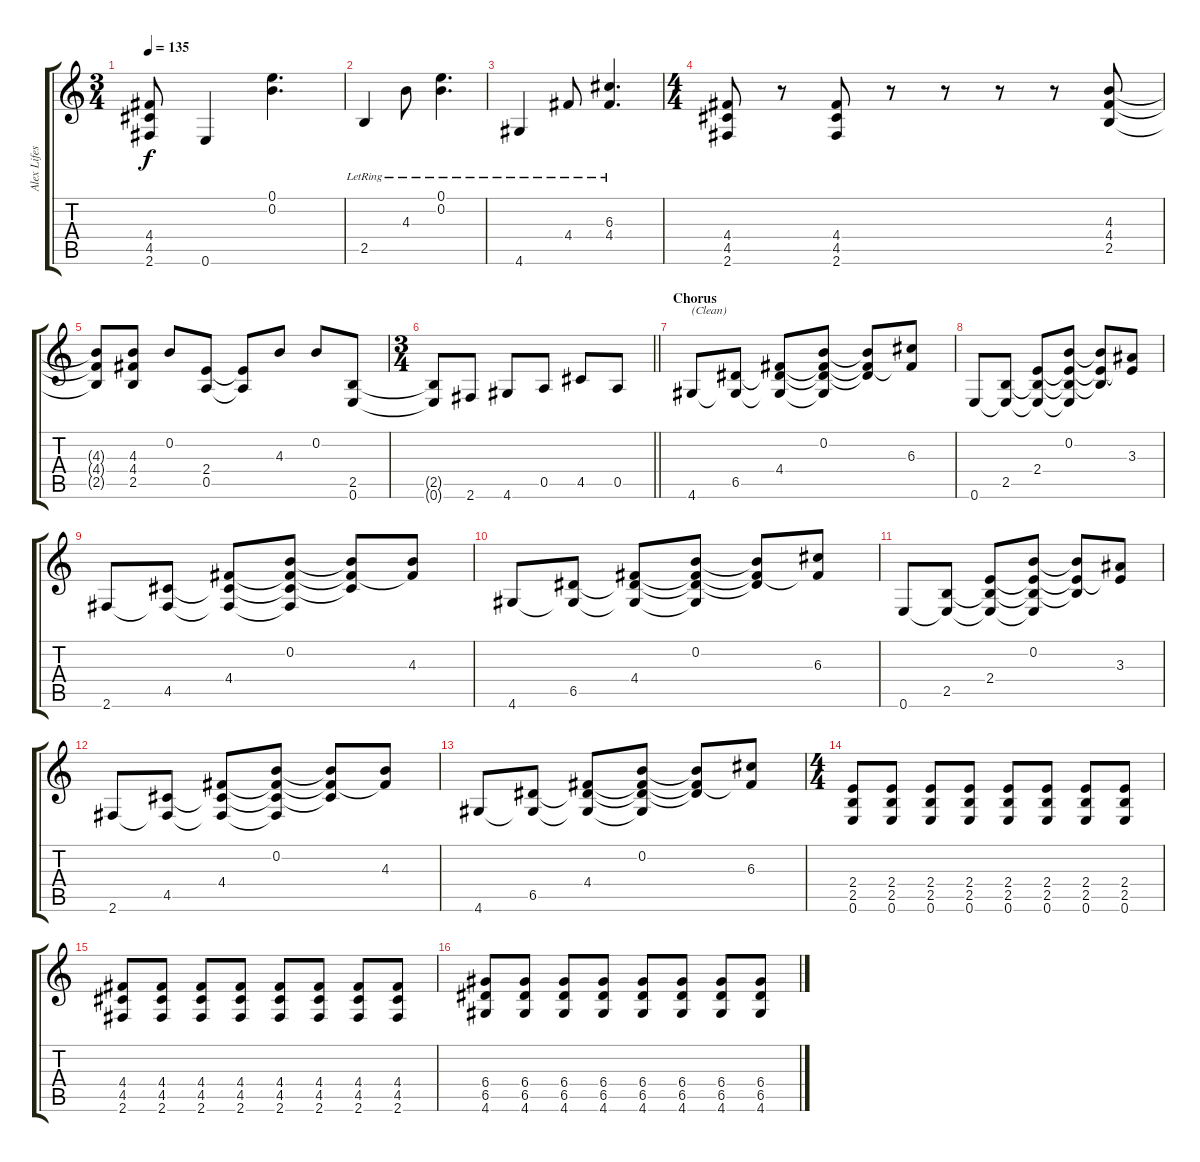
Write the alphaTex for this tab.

\track ("Alex Lifeson" "Alex Lifes") {mute instrument electricguitarclean}
\staff {score tabs}
\tuning (E4 B3 G3 D3 A2 E2) {hide}
\ts (3 4)
\tempo 135
\clef g2
\ks c
(4.4{t} 4.5{t} 2.6{t}).8{dy f} 0.6.4 (0.1 0.2).4{d} |
2.5{lr}.4 4.3{lr}.8 (0.1{lr} 0.2{lr}).4{d} |
4.6{lr}.4 4.4{lr}.8 (6.3{lr} 4.4{lr}).4{d} |
\ts (4 4)
(4.4 4.5 2.6).8 r.8 (4.4 4.5 2.6).8 r.8 r.8 r.8 r.8 (4.3 4.4 2.5).8 |
(4.3{t} 4.4{t} 2.5{t}).8 (4.3 4.4 2.5).8 0.2.8 (2.4 0.5).8 (2.4{t} 0.5{t}).8 4.3.8 0.2.8 (2.5 0.6).8 |
\ts (3 4)
\barLineRight lightlight
(2.5{t} 0.6{t}).8 2.6.8 4.6.8 0.5.8 4.5.8 0.5.8 |
\section ("" "Chorus")
4.6.8{txt "(Clean)" instrument electricguitarclean} (6.5 4.6{t}).8 (4.4 6.5{t} 4.6{t}).8 (0.2 4.4{t} 6.5{t} 4.6{t}).8 (0.2{t} 4.4{t} 6.5{t}).8 (6.3 4.4{t}).8 |
0.6.8 (2.5 0.6{t}).8 (2.4 2.5{t} 0.6{t}).8 (0.2 2.4{t} 2.5{t} 0.6{t}).8 (0.2{t} 2.4{t} 2.5{t}).8 (3.3 2.4{t}).8 |
2.6.8 (4.5 2.6{t}).8 (4.4 4.5{t} 2.6{t}).8 (0.2 4.4{t} 4.5{t} 2.6{t}).8 (0.2{t} 4.4{t} 4.5{t}).8 (4.3 4.4{t}).8 |
4.6.8 (6.5 4.6{t}).8 (4.4 6.5{t} 4.6{t}).8 (0.2 4.4{t} 6.5{t} 4.6{t}).8 (0.2{t} 4.4{t} 6.5{t}).8 (6.3 4.4{t}).8 |
0.6.8 (2.5 0.6{t}).8 (2.4 2.5{t} 0.6{t}).8 (0.2 2.4{t} 2.5{t} 0.6{t}).8 (0.2{t} 2.4{t} 2.5{t}).8 (3.3 2.4{t}).8 |
2.6.8 (4.5 2.6{t}).8 (4.4 4.5{t} 2.6{t}).8 (0.2 4.4{t} 4.5{t} 2.6{t}).8 (0.2{t} 4.4{t} 4.5{t}).8 (4.3 4.4{t}).8 |
4.6.8 (6.5 4.6{t}).8 (4.4 6.5{t} 4.6{t}).8 (0.2 4.4{t} 6.5{t} 4.6{t}).8 (0.2{t} 4.4{t} 6.5{t}).8 (6.3 4.4{t}).8 |
\ts (4 4)
(2.4 2.5 0.6).8 (2.4 2.5 0.6).8 (2.4 2.5 0.6).8 (2.4 2.5 0.6).8 (2.4 2.5 0.6).8 (2.4 2.5 0.6).8 (2.4 2.5 0.6).8 (2.4 2.5 0.6).8 |
(4.4 4.5 2.6).8 (4.4 4.5 2.6).8 (4.4 4.5 2.6).8 (4.4 4.5 2.6).8 (4.4 4.5 2.6).8 (4.4 4.5 2.6).8 (4.4 4.5 2.6).8 (4.4 4.5 2.6).8 |
(6.4 6.5 4.6).8 (6.4 6.5 4.6).8 (6.4 6.5 4.6).8 (6.4 6.5 4.6).8 (6.4 6.5 4.6).8 (6.4 6.5 4.6).8 (6.4 6.5 4.6).8 (6.4 6.5 4.6).8
